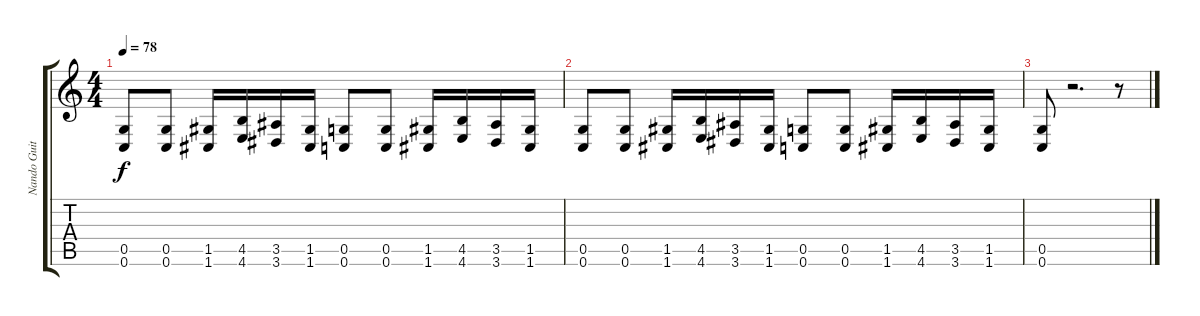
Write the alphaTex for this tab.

\track ("Nando Guitar 2" "Nando Guit") {instrument overdrivenguitar}
\staff {score tabs}
\tuning (D4 A3 F3 C3 G2 C2) {hide}
\ts (4 4)
\tempo 78
\clef g2
\ks c
(0.5 0.6).8{dy f} (0.5 0.6).8 (1.5 1.6).16 (4.5 4.6).16 (3.5 3.6).16 (1.5 1.6).16 (0.5 0.6).8 (0.5 0.6).8 (1.5 1.6).16 (4.5 4.6).16 (3.5 3.6).16 (1.5 1.6).16 |
(0.5 0.6).8 (0.5 0.6).8 (1.5 1.6).16 (4.5 4.6).16 (3.5 3.6).16 (1.5 1.6).16 (0.5 0.6).8 (0.5 0.6).8 (1.5 1.6).16 (4.5 4.6).16 (3.5 3.6).16 (1.5 1.6).16 |
(0.5 0.6).8 r.2{d} r.8
